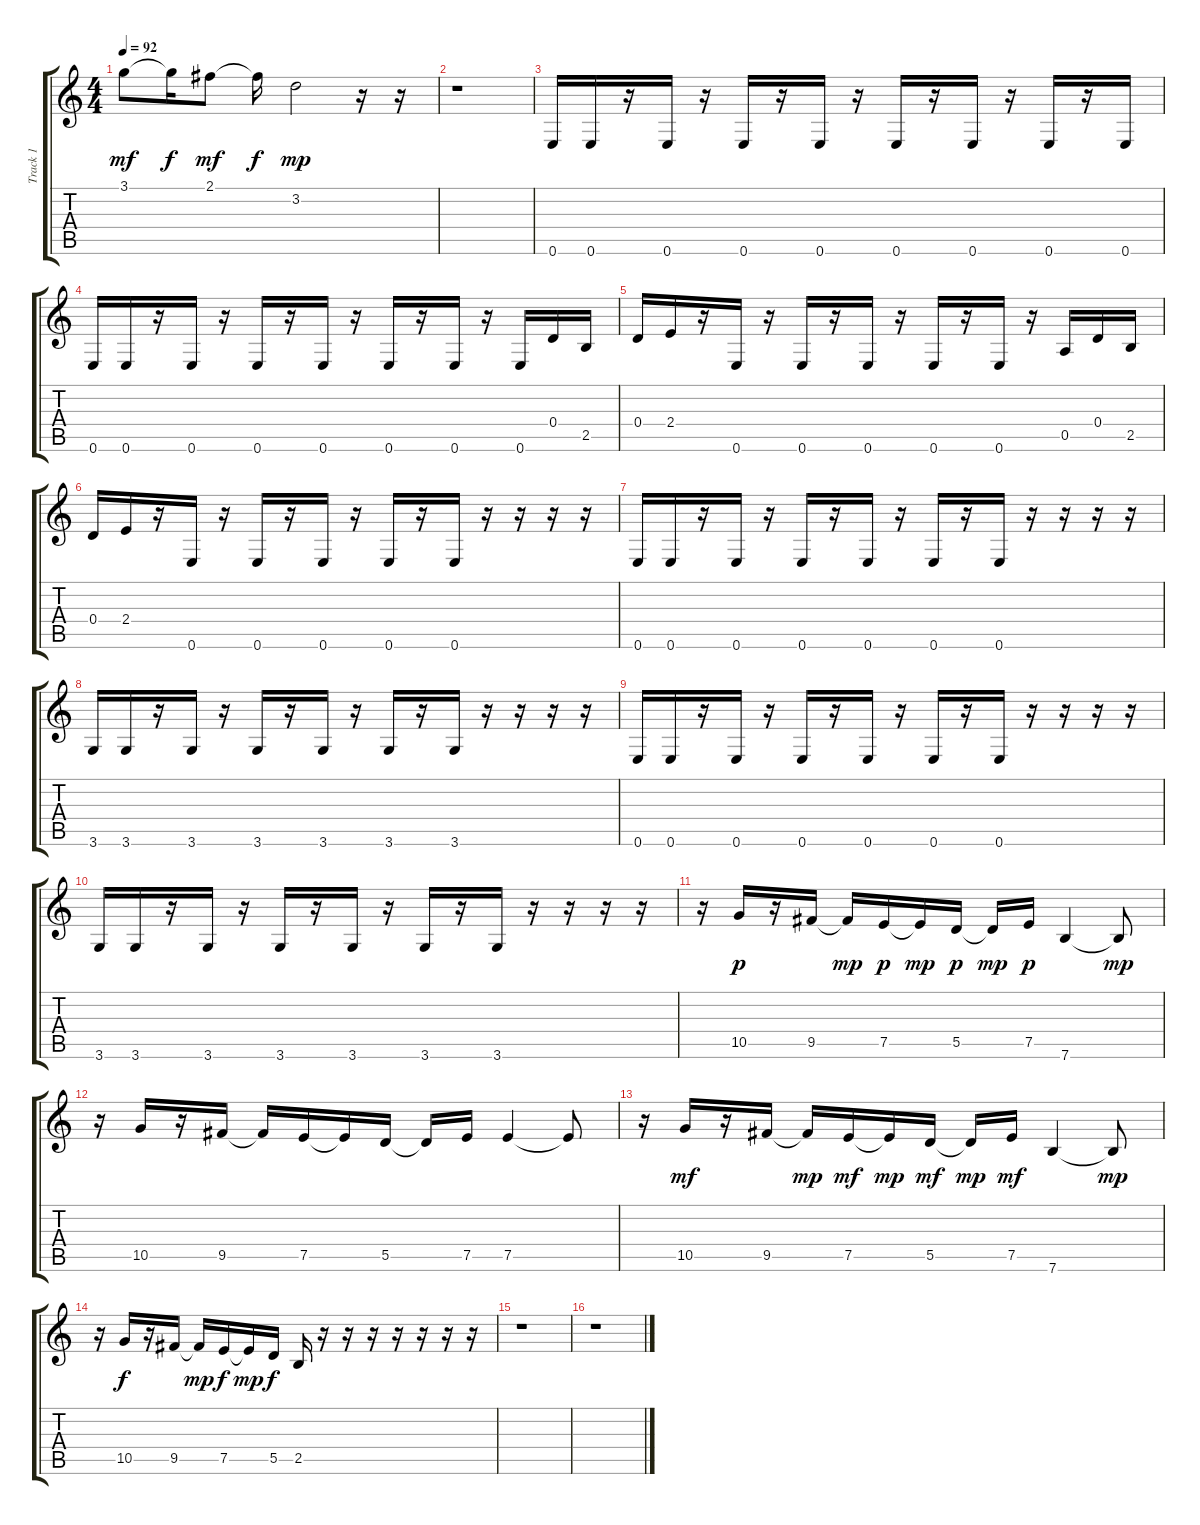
\track ("Track 1" "Track 1") {instrument distortionguitar}
\staff {score tabs}
\tuning (E4 B3 G3 D3 A2 E2) {hide}
\ts (4 4)
\tempo 92
\clef g2
\ks c
3.1.8{dy mf} 3.1{t}.16{dy f} 2.1.8{dy mf} 2.1{t}.16{dy f} 3.2.2{dy mp} r.16 r.16 |
r.1 |
0.6.16 0.6.16 r.16 0.6.16 r.16 0.6.16 r.16 0.6.16 r.16 0.6.16 r.16 0.6.16 r.16 0.6.16 r.16 0.6.16 |
0.6.16 0.6.16 r.16 0.6.16 r.16 0.6.16 r.16 0.6.16 r.16 0.6.16 r.16 0.6.16 r.16 0.6.16 0.4.16 2.5.16 |
0.4.16 2.4.16 r.16 0.6.16 r.16 0.6.16 r.16 0.6.16 r.16 0.6.16 r.16 0.6.16 r.16 0.5.16 0.4.16 2.5.16 |
0.4.16 2.4.16 r.16 0.6.16 r.16 0.6.16 r.16 0.6.16 r.16 0.6.16 r.16 0.6.16 r.16 r.16 r.16 r.16 |
0.6.16 0.6.16 r.16 0.6.16 r.16 0.6.16 r.16 0.6.16 r.16 0.6.16 r.16 0.6.16 r.16 r.16 r.16 r.16 |
3.6.16 3.6.16 r.16 3.6.16 r.16 3.6.16 r.16 3.6.16 r.16 3.6.16 r.16 3.6.16 r.16 r.16 r.16 r.16 |
0.6.16 0.6.16 r.16 0.6.16 r.16 0.6.16 r.16 0.6.16 r.16 0.6.16 r.16 0.6.16 r.16 r.16 r.16 r.16 |
3.6.16 3.6.16 r.16 3.6.16 r.16 3.6.16 r.16 3.6.16 r.16 3.6.16 r.16 3.6.16 r.16 r.16 r.16 r.16 |
r.16 10.5.16{dy p} r.16 9.5.16 9.5{t}.16{dy mp} 7.5.16{dy p} 7.5{t}.16{dy mp} 5.5.16{dy p} 5.5{t}.16{dy mp} 7.5.16{dy p} 7.6.4 7.6{t}.8{dy mp} |
r.16 10.5.16 r.16 9.5.16 9.5{t}.16 7.5.16 7.5{t}.16 5.5.16 5.5{t}.16 7.5.16 7.5.4 7.5{t}.8 |
r.16 10.5.16{dy mf} r.16 9.5.16 9.5{t}.16{dy mp} 7.5.16{dy mf} 7.5{t}.16{dy mp} 5.5.16{dy mf} 5.5{t}.16{dy mp} 7.5.16{dy mf} 7.6.4 7.6{t}.8{dy mp} |
r.16 10.5.16{dy f} r.16 9.5.16 9.5{t}.16{dy mp} 7.5.16{dy f} 7.5{t}.16{dy mp} 5.5.16{dy f} 2.5.16 r.16 r.16 r.16 r.16 r.16 r.16 r.16 |
r.1 |
r.1
